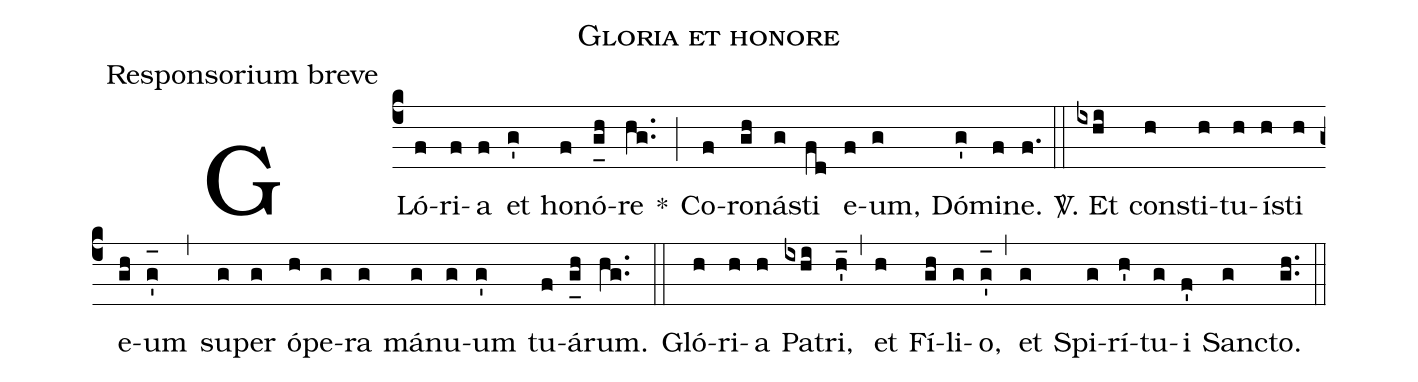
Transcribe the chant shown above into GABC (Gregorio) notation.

name:Gloria et honore;
office-part:Responsorium breve;
%%
(c4) GLó(f)ri(f)a(f) et(g') ho(f)nó(g_[uh:l]h)re(hg..) *(;) Co(f)ro(gh)ná(g)sti(fd) e(f)um,(g) Dó(g')mi(f)ne.(f.) (::)
<sp>V/</sp>. Et(ixhi) con(h)sti(h)tu(h)í(h)sti(h) e(gh)um(g'_[oh:h]) (,) su(g)per(g) ó(h)pe(g)ra(g) má(g)nu(g)um(g') tu(f)á(g_[uh:l]h)rum.(hg..) (::) Gló(h)ri(h)a(h) Pa(ixhi)tri,(h'_) (,) et(h) Fí(gh)li(g)o,(g'_[oh:h]) (,) et(g) Spi(g)rí(h')tu(g)i(f') San(g)cto.(gh..) (::)
